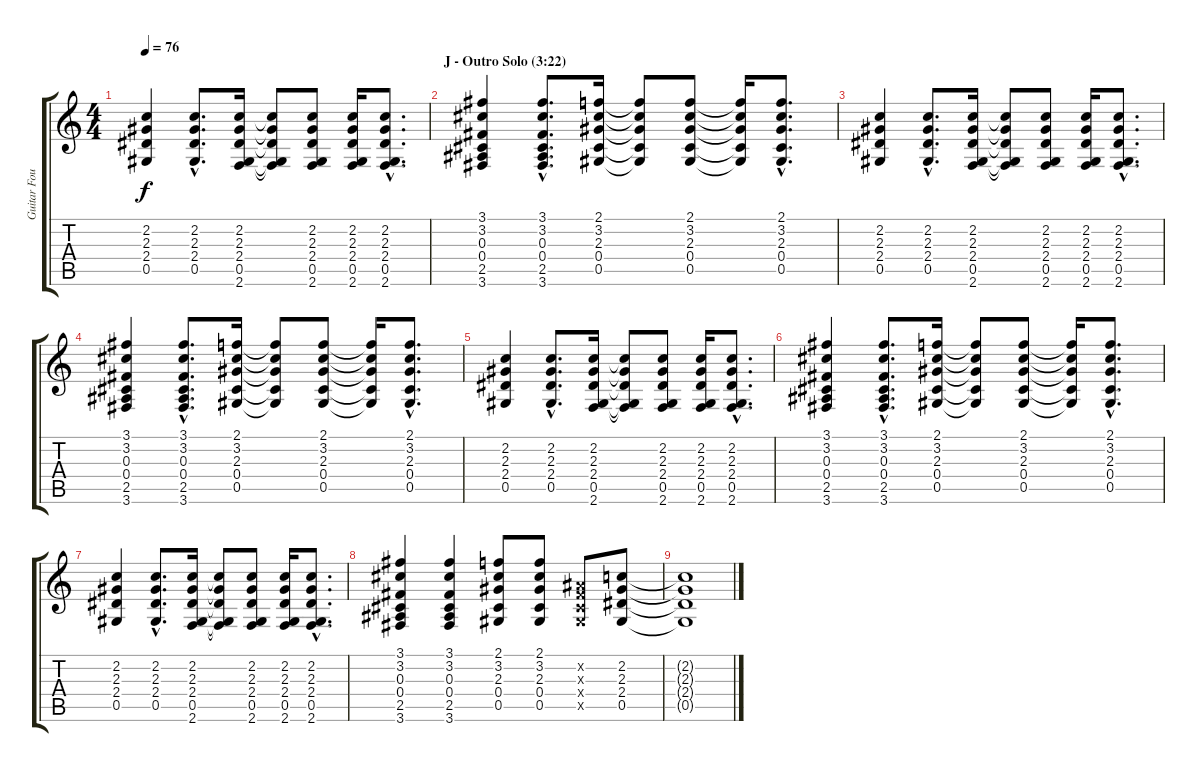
\track ("Guitar Four" "Guitar Fou") {instrument electricguitarclean}
\staff {score tabs}
\tuning (Eb4 Bb3 Gb3 Db3 Ab2 Eb2) {hide}
\ts (4 4)
\tempo 76
\clef g2
\ks c
(2.2 2.3 2.4 0.5).4{dy f} (2.2{hac} 2.3{hac} 2.4{hac} 0.5{hac}).8{d} (2.2 2.3 2.4 0.5 2.6).16 (2.2{t} 2.3{t} 2.4{t} 0.5{t} 2.6{t}).8 (2.2 2.3 2.4 0.5 2.6).8 (2.2 2.3 2.4 0.5 2.6).16 (2.2{hac} 2.3{hac} 2.4{hac} 0.5{hac} 2.6{hac}).8{d} |
\section ("" "J - Outro Solo (3:22)")
(3.1 3.2 0.3 0.4 2.5 3.6).4 (3.1{hac} 3.2{hac} 0.3{hac} 0.4{hac} 2.5{hac} 3.6{hac}).8{d} (2.1 3.2 2.3 0.4 0.5).16 (2.1{t} 3.2{t} 2.3{t} 0.4{t} 0.5{t}).8 (2.1 3.2 2.3 0.4 0.5).8 (2.1{t} 3.2{t} 2.3{t} 0.4{t} 0.5{t}).16 (2.1{hac} 3.2{hac} 2.3{hac} 0.4{hac} 0.5{hac}).8{d} |
(2.2 2.3 2.4 0.5).4 (2.2{hac} 2.3{hac} 2.4{hac} 0.5{hac}).8{d} (2.2 2.3 2.4 0.5 2.6).16 (2.2{t} 2.3{t} 2.4{t} 0.5{t} 2.6{t}).8 (2.2 2.3 2.4 0.5 2.6).8 (2.2 2.3 2.4 0.5 2.6).16 (2.2{hac} 2.3{hac} 2.4{hac} 0.5{hac} 2.6{hac}).8{d} |
(3.1 3.2 0.3 0.4 2.5 3.6).4 (3.1{hac} 3.2{hac} 0.3{hac} 0.4{hac} 2.5{hac} 3.6{hac}).8{d} (2.1 3.2 2.3 0.4 0.5).16 (2.1{t} 3.2{t} 2.3{t} 0.4{t} 0.5{t}).8 (2.1 3.2 2.3 0.4 0.5).8 (2.1{t} 3.2{t} 2.3{t} 0.4{t} 0.5{t}).16 (2.1{hac} 3.2{hac} 2.3{hac} 0.4{hac} 0.5{hac}).8{d} |
(2.2 2.3 2.4 0.5).4 (2.2{hac} 2.3{hac} 2.4{hac} 0.5{hac}).8{d} (2.2 2.3 2.4 0.5 2.6).16 (2.2{t} 2.3{t} 2.4{t} 0.5{t} 2.6{t}).8 (2.2 2.3 2.4 0.5 2.6).8 (2.2 2.3 2.4 0.5 2.6).16 (2.2{hac} 2.3{hac} 2.4{hac} 0.5{hac} 2.6{hac}).8{d} |
(3.1 3.2 0.3 0.4 2.5 3.6).4 (3.1{hac} 3.2{hac} 0.3{hac} 0.4{hac} 2.5{hac} 3.6{hac}).8{d} (2.1 3.2 2.3 0.4 0.5).16 (2.1{t} 3.2{t} 2.3{t} 0.4{t} 0.5{t}).8 (2.1 3.2 2.3 0.4 0.5).8 (2.1{t} 3.2{t} 2.3{t} 0.4{t} 0.5{t}).16 (2.1{hac} 3.2{hac} 2.3{hac} 0.4{hac} 0.5{hac}).8{d} |
(2.2 2.3 2.4 0.5).4 (2.2{hac} 2.3{hac} 2.4{hac} 0.5{hac}).8{d} (2.2 2.3 2.4 0.5 2.6).16 (2.2{t} 2.3{t} 2.4{t} 0.5{t} 2.6{t}).8 (2.2 2.3 2.4 0.5 2.6).8 (2.2 2.3 2.4 0.5 2.6).16 (2.2{hac} 2.3{hac} 2.4{hac} 0.5{hac} 2.6{hac}).8{d} |
(3.1 3.2 0.3 0.4 2.5 3.6).4 (3.1 3.2 0.3 0.4 2.5 3.6).4 (2.1 3.2 2.3 0.4 0.5).8 (2.1 3.2 2.3 0.4 0.5).8 (0.2{x} 0.3{x} 0.4{x} 0.5{x}).8 (2.2 2.3 2.4 0.5).8 |
(2.2{t} 2.3{t} 2.4{t} 0.5{t}).1
